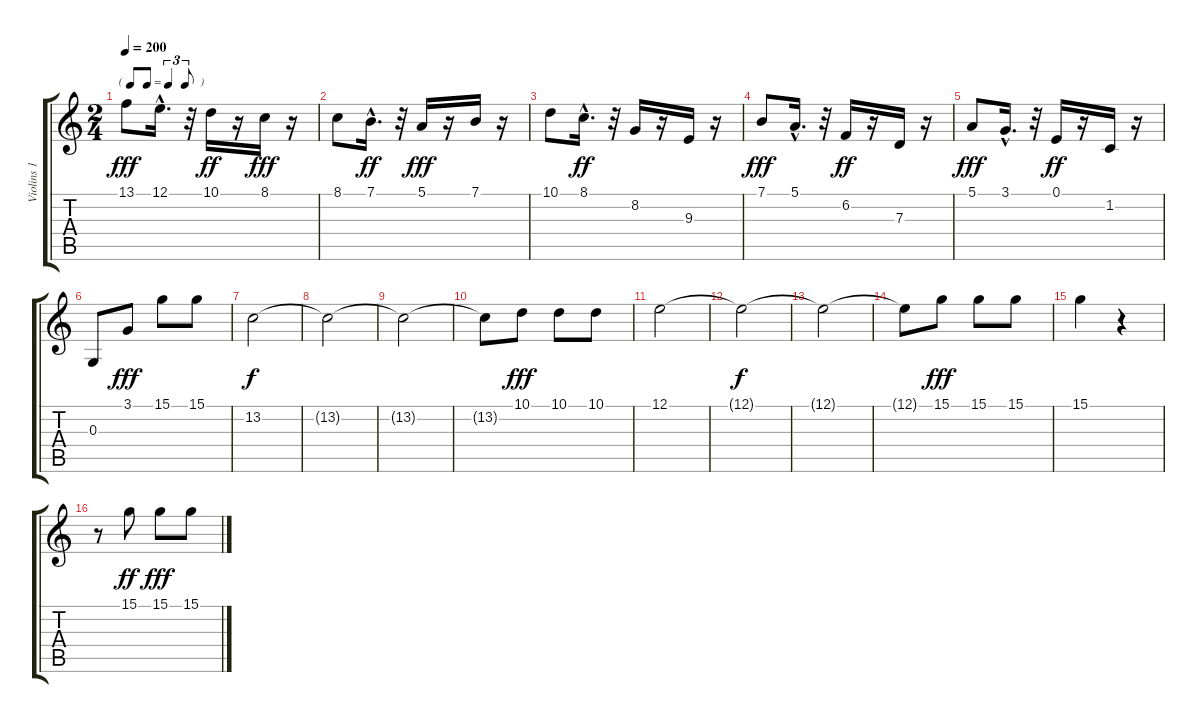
\track ("Violins 1" "Violins 1") {instrument stringensemble1}
\staff {score tabs}
\tuning (E4 B3 G3 D3 A2 E2) {hide}
\ts (2 4)
\tf triplet8th
\tempo 200
\clef g2
\ks c
13.1.8{dy fff} 12.1{hac}.16{d} r.32 10.1.16{dy ff} r.16 8.1.16{dy fff} r.16 |
8.1.8 7.1{hac}.16{d dy ff} r.32 5.1.16{dy fff} r.16 7.1.16 r.16 |
10.1.8 8.1{hac}.16{d dy ff} r.32 8.2.16 r.16 9.3.16 r.16 |
7.1.8{dy fff} 5.1{hac}.16{d} r.32 6.2.16{dy ff} r.16 7.3.16 r.16 |
5.1.8{dy fff} 3.1{hac}.16{d} r.32 0.1.16{dy ff} r.16 1.2.16 r.16 |
0.3.8 3.1.8{dy fff} 15.1.8 15.1.8 |
13.2.2{dy f} |
13.2{t}.2 |
13.2{t}.2 |
13.2{t}.8 10.1.8{dy fff} 10.1.8 10.1.8 |
12.1.2 |
12.1{t}.2{dy f} |
12.1{t}.2 |
12.1{t}.8 15.1.8{dy fff} 15.1.8 15.1.8 |
15.1.4 r.4 |
r.8 15.1.8{dy ff} 15.1.8{dy fff} 15.1.8
